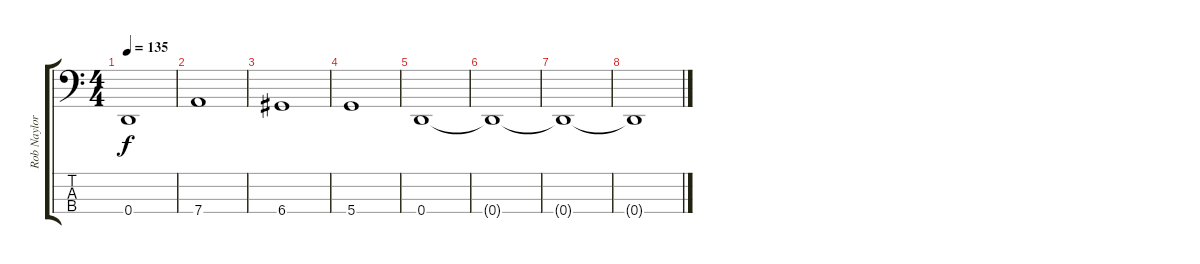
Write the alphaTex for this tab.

\track ("Rob Naylor" "Rob Naylor") {instrument electricbasspick}
\staff {score tabs}
\tuning (G2 D2 A1 D1) {hide}
\ts (4 4)
\tempo 135
\clef f4
\ks c
0.4.1{dy f} |
7.4.1 |
6.4.1 |
5.4.1 |
0.4.1 |
0.4{t}.1 |
0.4{t}.1 |
0.4{t}.1
